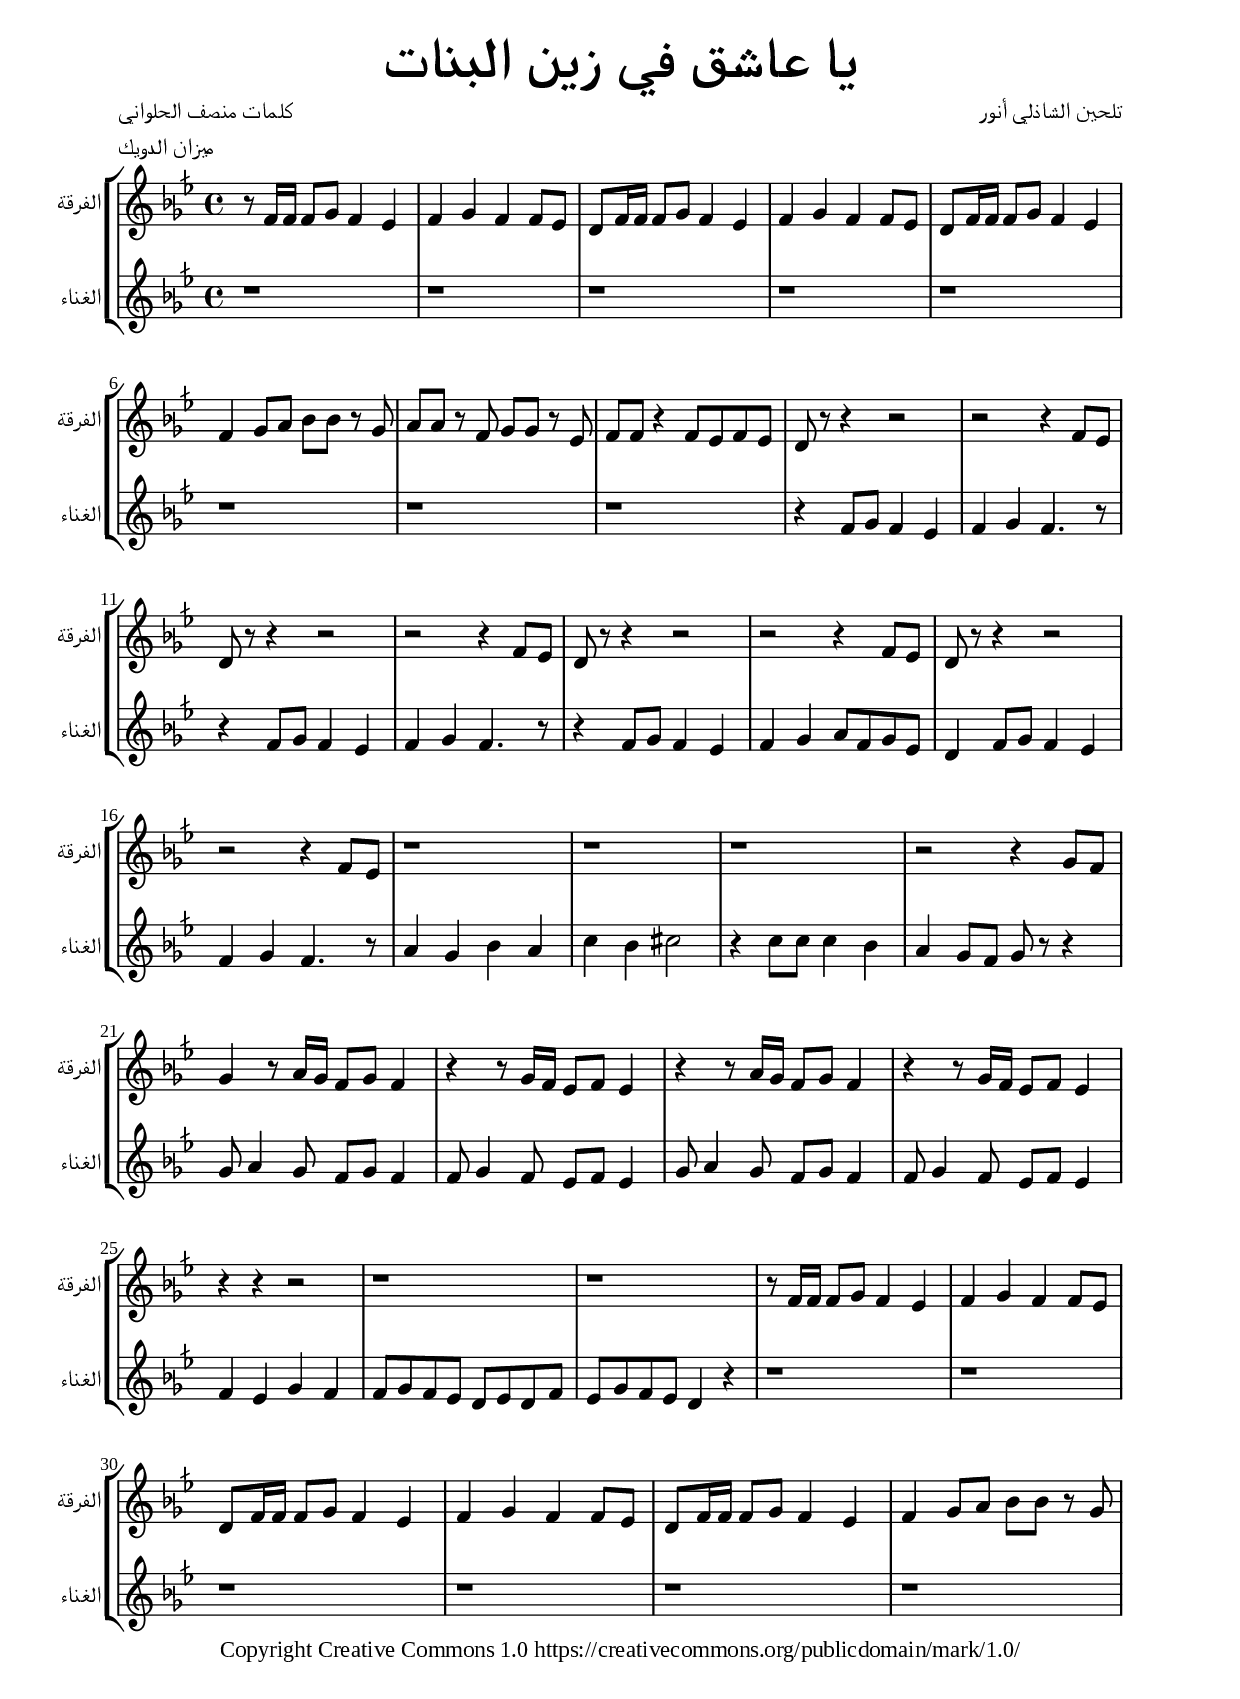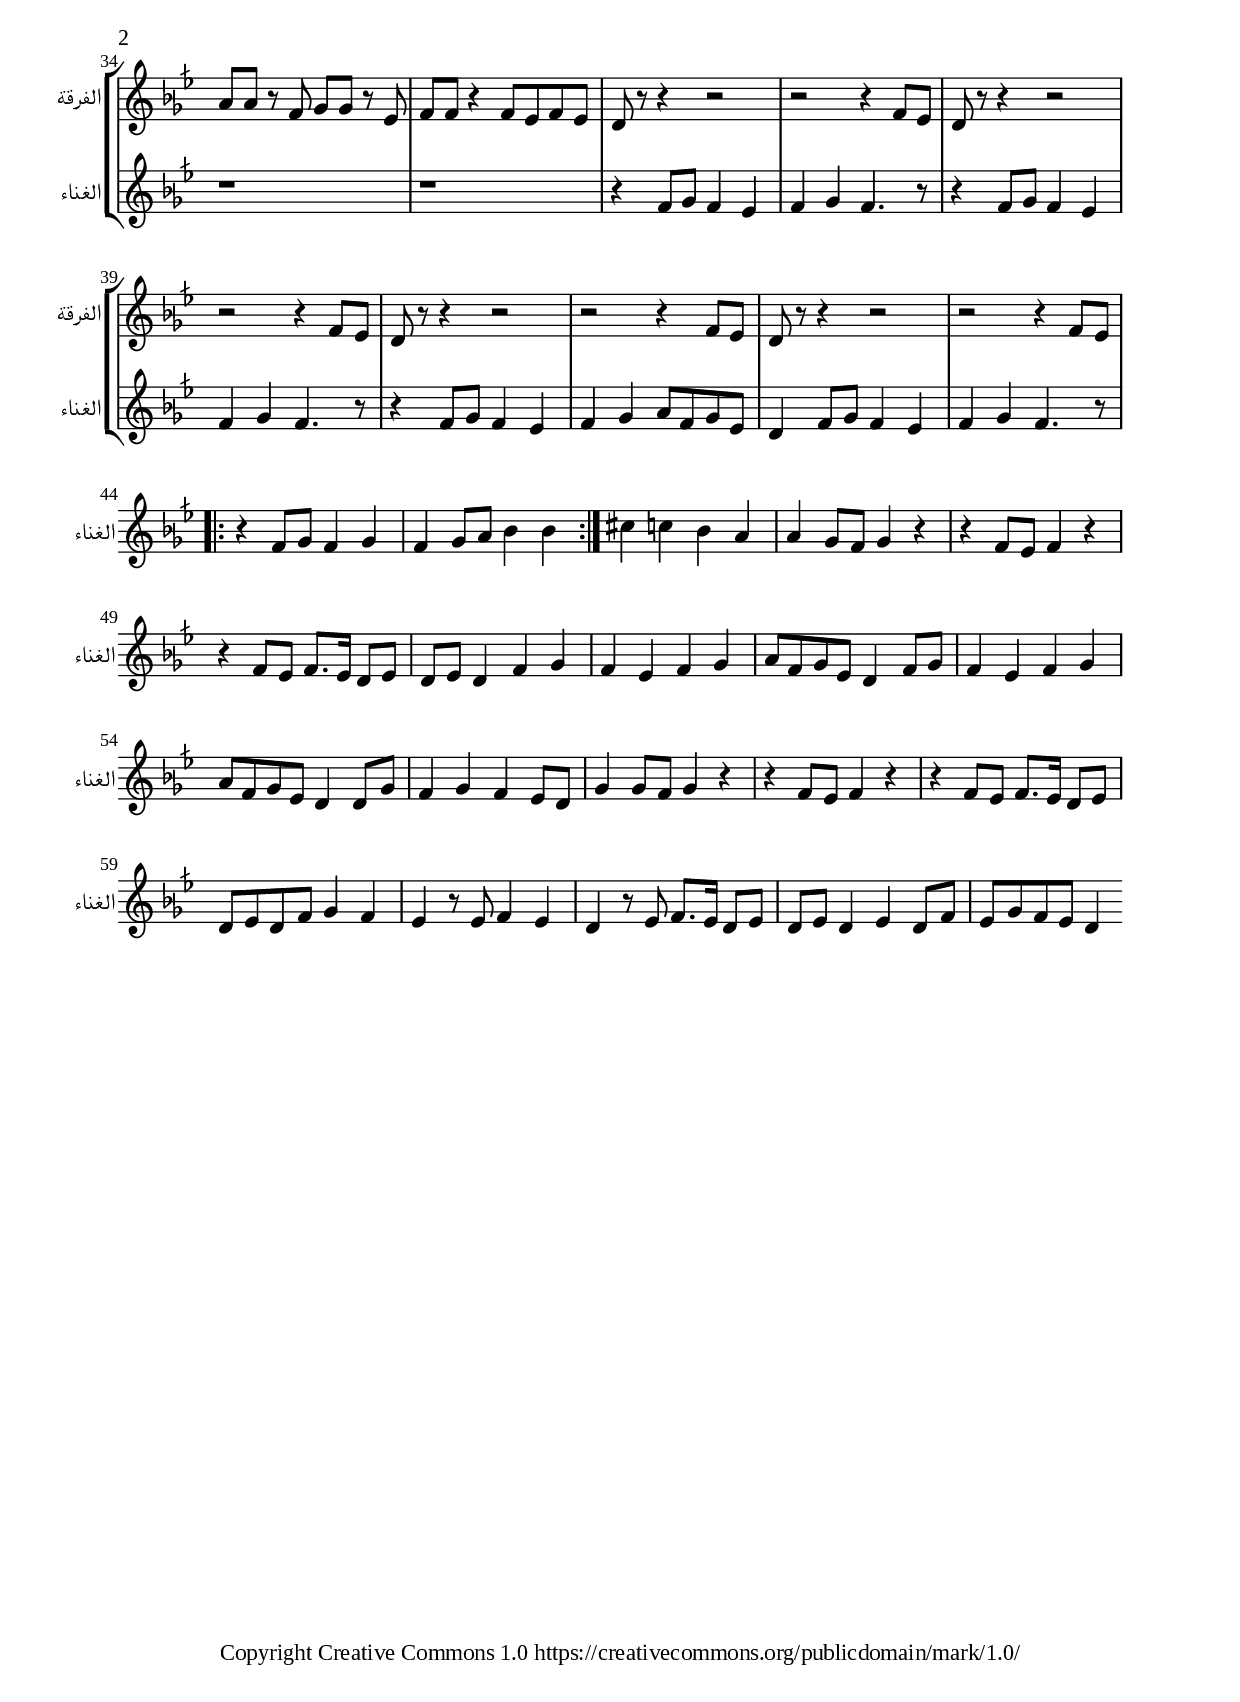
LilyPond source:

\version "2.23.2"
\include "common.ly"

\header {
  % The following fields are centered
  % dedication = "Dedication"
  title = \markup { \magnify #2.5 "يا عاشق في زين البنات" }
  %subtitle = "Subtitle"
  %subsubtitle = "Subsubtitle"
  % The following fields are evenly spread on one line
  % the field "instrument" also appears on following pages
  %instrument = \markup \with-color #green "Instrument"
  poet = "كلمات منصف الحلواني"
  composer = "تلحين الشاذلي أنور"
  % The following fields are placed at opposite ends of the same line
  meter = "ميزان الدويك"
  % arranger = "Arranger"
}
violin_on_voice_intro = \relative do' {
  \repeat unfold 2 {
    re8 r8 r4 r2 |
    r2 r4 fa8 misb |
    re8 r8 r4 r2 |
    r2 r4 fa8 misb |
  }
}
violin_intro = \relative do' {
  r8
  \repeat unfold 2 {
    fa16 fa16 fa8 solb fa4 misb |
    fa4 solb fa4 fa8 misb |
    re
  }
  fa16 fa16 fa8 solb fa4 misb |
  fa solb8 la sib sib r solb|
  la la r fa solb solb r misb|
  fa fa r4 fa8 misb fa misb |
}
violin = \relative do'' {
  \sabakey
  \violin_intro
  \violin_on_voice_intro
  r1 |
  r1 |
  r1 |
  r2 r4 solb8 fa |
  solb4
  \repeat unfold 2 {
    r8 la16 solb16 fa8 solb8 fa4 |
    r4 r8 solb16 fa16 misb8 fa8 misb4 |
    r4
  }
  r4 r2 |
  r1 |
  r1 |
  \violin_intro
  \violin_on_voice_intro
}
voice_on_violin_intro = \relative do' \repeat unfold 8 { r1 | }
voice_intro = \relative do' {
  r4 fa8 solb fa4 misb |
  fa solb fa4. r8 |
  r4 fa8 solb fa4 misb |
  fa solb fa4. r8 |
  r4 fa8 solb fa4 misb |
  fa4 solb la8 fa solb misb |
  re4 fa8 solb fa4 misb |
  fa solb fa4. r8 |
}
voice = \relative do'' {
  \sabakey
  \voice_on_violin_intro
  \voice_intro
  la4 solb sib la |
  do sib dod2 |
  r4 do8 do do4 sib4 |
  la solb8 fa solb8 r8 r4|
  \repeat unfold 2 {
    solb8 la4 solb8 fa solb fa4 |
    fa8 solb4 fa8 misb fa misb4 |
  }
  fa misb solb fa |
  fa8 solb8 fa misb re8 misb re fa |
  misb solb fa misb re4 r |
  \voice_on_violin_intro
  \voice_intro
  \repeat volta 2 {
    r4 fa8 solb fa4 solb |
    fa solb8 la8 sib4 sib |
  }
  dod4 do sib la4 |
  la4 solb8 fa solb4 r |
  r4 fa8 misb fa4 r4 |
  r4 fa8 misb fa8. misb16 re8 misb8 |
  re misb re4 fa solb |
  fa misb fa4 solb |
  la8 fa solb misb re4 fa8 solb |
  fa4 misb fa4 solb |
  la8 fa solb misb re4 re8 solb8 |
  fa4 solb fa misb8 re |
  solb4 solb8 fa solb4 r4 |
  r4 fa8 misb fa4 r4 |
  r4 fa8 misb fa8. misb16 re8 misb |
  re misb re fa solb4 fa |
  misb r8 misb8 fa4 misb |
  re r8 misb fa8. misb16 re8 misb |
  re misb re4 misb re8 fa |
  misb solb fa misb re4
}

notes = \new StaffGroup
  <<
    \new DrumStaff \repeat unfold 37 \dwik
    \new Staff \with {
      midiInstrument = #"violin"
      instrumentName = "الفرقة"
      shortInstrumentName = "الفرقة"
    }
    \violin
    \new Staff \with { midiInstrument = #"choir aahs" } \voice
  >>
\midi {
  \tempo 4 = 120
}
\new StaffGroup {
  <<
  \new Staff \with {
    instrumentName = "الفرقة"
    shortInstrumentName = "الفرقة"
  }
  \violin
  \new Staff \with {
      instrumentName = "الغناء"
      shortInstrumentName = "الغناء"
    } \voice
  >>
}
\score {
  \tuneMIDI \sabaTuning \unfoldRepeats \transpose re do \new StaffGroup
  <<
    \new DrumStaff \repeat unfold 65 \dwik
    \new Staff \with { midiInstrument = #"violin" } \violin
    \new Staff \with { midiInstrument = #"choir aahs" } \voice
  >>

  \midi { }
}
